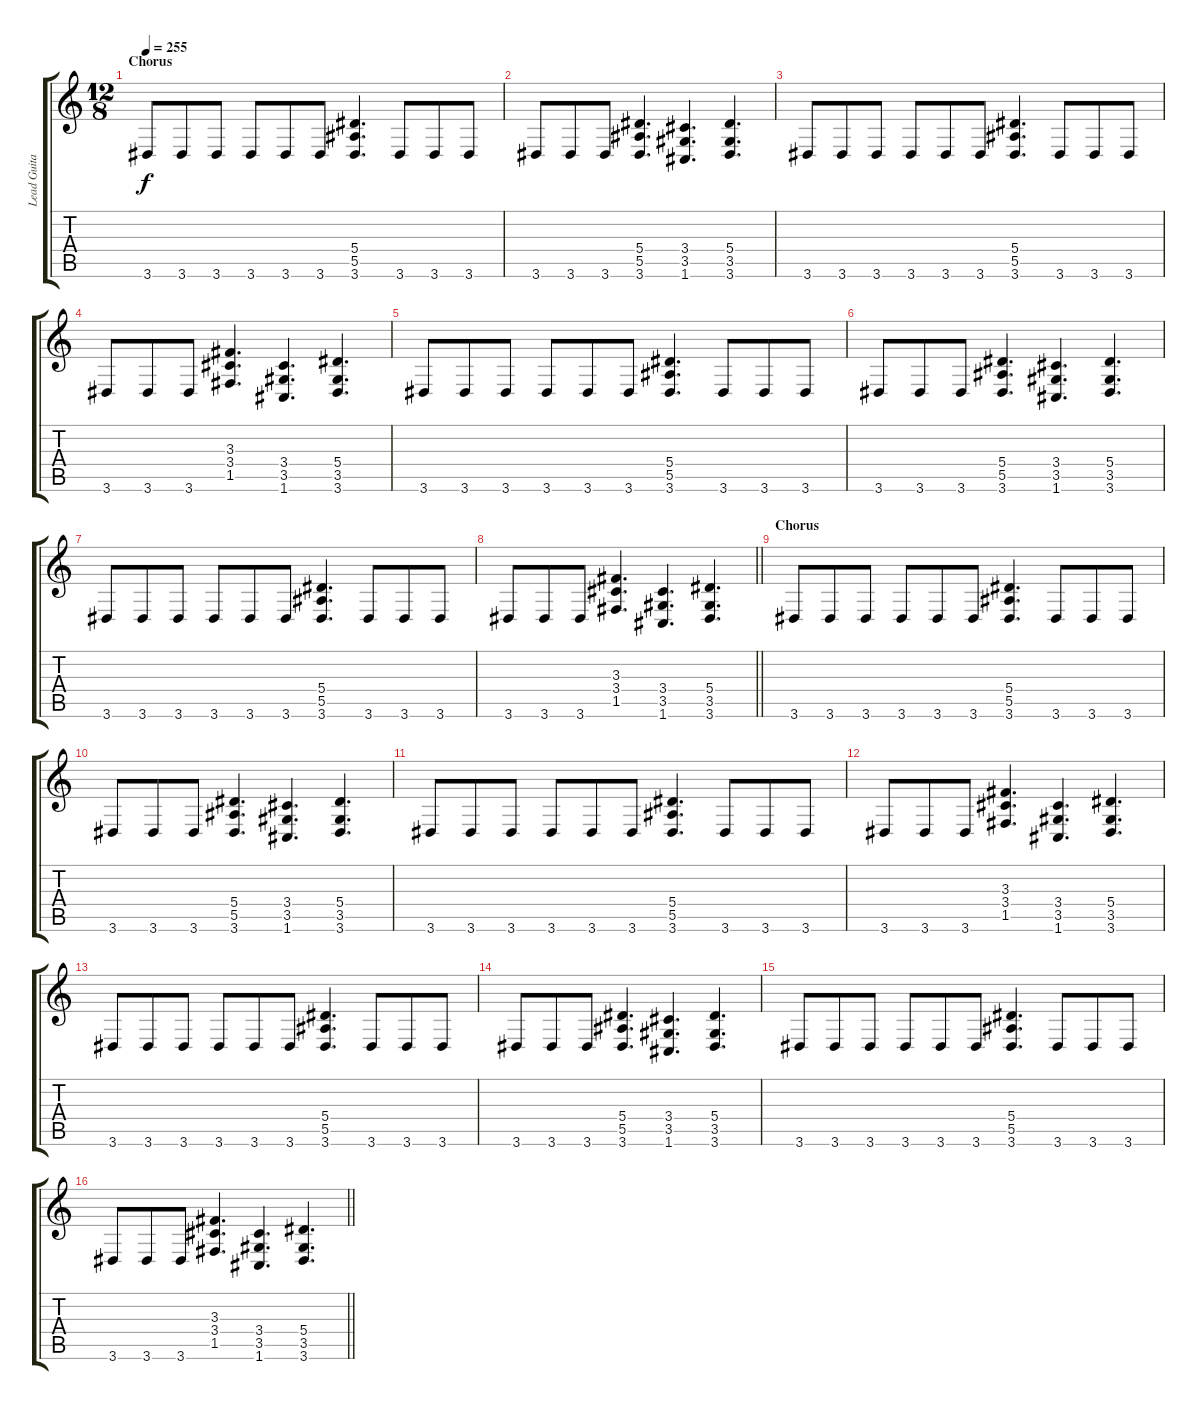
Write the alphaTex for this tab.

\track ("Lead Guitar" "Lead Guita") {instrument overdrivenguitar}
\staff {score tabs}
\tuning (C4 G3 Eb3 Bb2 F2 C2) {hide}
\ts (12 8)
\section ("" "Chorus")
\tempo 255
\clef g2
\ks c
3.6.8{dy f} 3.6.8 3.6.8 3.6.8 3.6.8 3.6.8 (5.4 5.5 3.6).4{d} 3.6.8 3.6.8 3.6.8 |
3.6.8 3.6.8 3.6.8 (5.4 5.5 3.6).4{d} (3.4 3.5 1.6).4{d} (5.4 3.5 3.6).4{d} |
3.6.8 3.6.8 3.6.8 3.6.8 3.6.8 3.6.8 (5.4 5.5 3.6).4{d} 3.6.8 3.6.8 3.6.8 |
3.6.8 3.6.8 3.6.8 (3.3 3.4 1.5).4{d} (3.4 3.5 1.6).4{d} (5.4 3.5 3.6).4{d} |
3.6.8 3.6.8 3.6.8 3.6.8 3.6.8 3.6.8 (5.4 5.5 3.6).4{d} 3.6.8 3.6.8 3.6.8 |
3.6.8 3.6.8 3.6.8 (5.4 5.5 3.6).4{d} (3.4 3.5 1.6).4{d} (5.4 3.5 3.6).4{d} |
3.6.8 3.6.8 3.6.8 3.6.8 3.6.8 3.6.8 (5.4 5.5 3.6).4{d} 3.6.8 3.6.8 3.6.8 |
\barLineRight lightlight
3.6.8 3.6.8 3.6.8 (3.3 3.4 1.5).4{d} (3.4 3.5 1.6).4{d} (5.4 3.5 3.6).4{d} |
\section ("" "Chorus")
3.6.8 3.6.8 3.6.8 3.6.8 3.6.8 3.6.8 (5.4 5.5 3.6).4{d} 3.6.8 3.6.8 3.6.8 |
3.6.8 3.6.8 3.6.8 (5.4 5.5 3.6).4{d} (3.4 3.5 1.6).4{d} (5.4 3.5 3.6).4{d} |
3.6.8 3.6.8 3.6.8 3.6.8 3.6.8 3.6.8 (5.4 5.5 3.6).4{d} 3.6.8 3.6.8 3.6.8 |
3.6.8 3.6.8 3.6.8 (3.3 3.4 1.5).4{d} (3.4 3.5 1.6).4{d} (5.4 3.5 3.6).4{d} |
3.6.8 3.6.8 3.6.8 3.6.8 3.6.8 3.6.8 (5.4 5.5 3.6).4{d} 3.6.8 3.6.8 3.6.8 |
3.6.8 3.6.8 3.6.8 (5.4 5.5 3.6).4{d} (3.4 3.5 1.6).4{d} (5.4 3.5 3.6).4{d} |
3.6.8 3.6.8 3.6.8 3.6.8 3.6.8 3.6.8 (5.4 5.5 3.6).4{d} 3.6.8 3.6.8 3.6.8 |
\barLineRight lightlight
3.6.8 3.6.8 3.6.8 (3.3 3.4 1.5).4{d} (3.4 3.5 1.6).4{d} (5.4 3.5 3.6).4{d}
